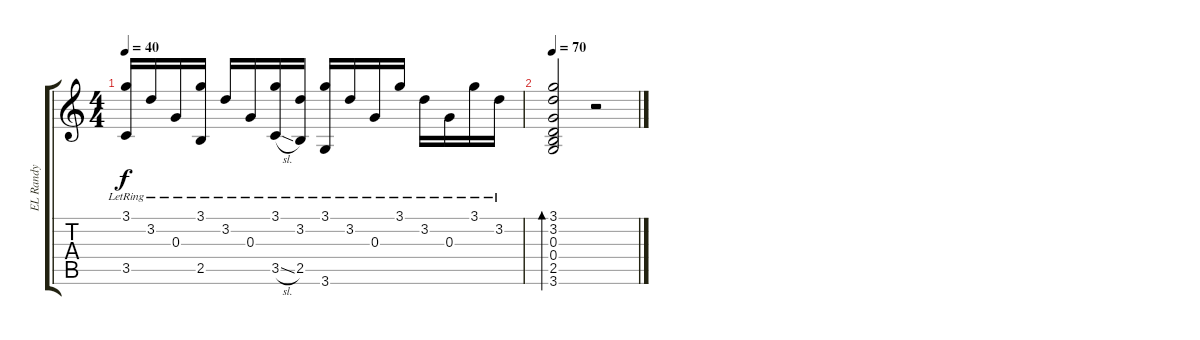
\track ("EL Randy" "EL Randy") {instrument acousticguitarsteel}
\staff {score tabs}
\tuning (E4 B3 G3 D3 A2 E2) {hide}
\ts (4 4)
\tempo 40
\clef g2
\ks c
(3.1{lr} 3.5{lr}).16{dy f} 3.2{lr}.16 0.3{lr}.16 (3.1{lr} 2.5{lr}).16 3.2{lr}.16 0.3{lr}.16 (3.1{lr} 3.5{sl lr}).16 (3.2{lr} 2.5{lr}).16 (3.1{lr} 3.6{lr}).16 3.2{lr}.16 0.3{lr}.16 3.1{lr}.16 3.2{lr}.16 0.3{lr}.16 3.1{lr}.16 3.2{lr}.16 |
\tempo 70
(3.1 3.2 0.3 0.4 2.5 3.6).2{bd 240} r.2
